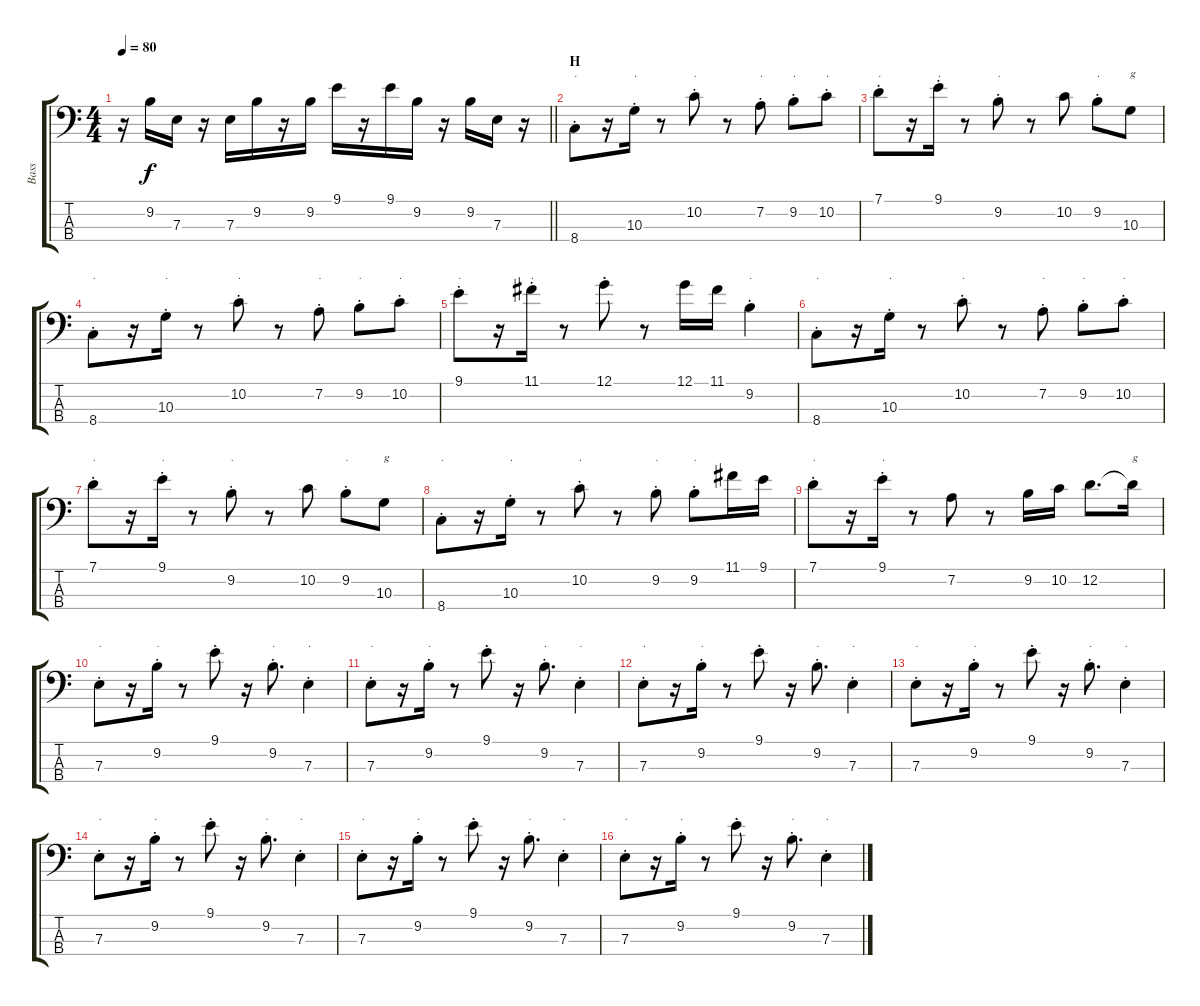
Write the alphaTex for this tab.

\track ("Bass" "Bass") {instrument electricbassfinger}
\staff {score tabs}
\tuning (G2 D2 A1 E1) {hide}
\ts (4 4)
\tempo 80
\clef f4
\barLineRight lightlight
\ks c
r.16{dy f} 9.2.16 7.3.16 r.16 7.3.16 9.2.16 r.16 9.2.16 9.1.16 r.16 9.1.16 9.2.16 r.16 9.2.16 7.3.16 r.16 |
\section ("" "H")
8.4{st}.8{txt "."} r.16 10.3{st}.16{txt "."} r.8 10.2{st}.8{txt "."} r.8 7.2{st}.8{txt "."} 9.2{st}.8{txt "."} 10.2{st}.8{txt "."} |
7.1{st}.8{txt "."} r.16 9.1{st}.16{txt "."} r.8 9.2{st}.8{txt "."} r.8 10.2.8 9.2{st}.8{txt "."} 10.3.8{txt "g"} |
8.4{st}.8{txt "."} r.16 10.3{st}.16{txt "."} r.8 10.2{st}.8{txt "."} r.8 7.2{st}.8{txt "."} 9.2{st}.8{txt "."} 10.2{st}.8{txt "."} |
9.1{st}.8{txt "."} r.16 11.1{st}.16{txt "."} r.8 12.1{st}.8{txt "."} r.8 12.1.16 11.1.16 9.2{st}.4{txt "."} |
8.4{st}.8{txt "."} r.16 10.3{st}.16{txt "."} r.8 10.2{st}.8{txt "."} r.8 7.2{st}.8{txt "."} 9.2{st}.8{txt "."} 10.2{st}.8{txt "."} |
7.1{st}.8{txt "."} r.16 9.1{st}.16{txt "."} r.8 9.2{st}.8{txt "."} r.8 10.2.8 9.2{st}.8{txt "."} 10.3.8{txt "g"} |
8.4{st}.8{txt "."} r.16 10.3{st}.16{txt "."} r.8 10.2{st}.8{txt "."} r.8 9.2{st}.8{txt "."} 9.2{st}.8{txt "."} 11.1.16 9.1.16 |
7.1{st}.8{txt "."} r.16 9.1{st}.16{txt "."} r.8 7.2.8 r.8 9.2.16 10.2.16 12.2.8{d} 12.2{t}.16{txt "g"} |
7.3{st}.8{txt "."} r.16 9.2{st}.16{txt "."} r.8 9.1{st}.8{txt "."} r.16 9.2{st}.8{d txt "."} 7.3{st}.4{txt "."} |
7.3{st}.8{txt "."} r.16 9.2{st}.16{txt "."} r.8 9.1{st}.8{txt "."} r.16 9.2{st}.8{d txt "."} 7.3{st}.4{txt "."} |
7.3{st}.8{txt "."} r.16 9.2{st}.16{txt "."} r.8 9.1{st}.8{txt "."} r.16 9.2{st}.8{d txt "."} 7.3{st}.4{txt "."} |
7.3{st}.8{txt "."} r.16 9.2{st}.16{txt "."} r.8 9.1{st}.8{txt "."} r.16 9.2{st}.8{d txt "."} 7.3{st}.4{txt "."} |
7.3{st}.8{txt "."} r.16 9.2{st}.16{txt "."} r.8 9.1{st}.8{txt "."} r.16 9.2{st}.8{d txt "."} 7.3{st}.4{txt "."} |
7.3{st}.8{txt "."} r.16 9.2{st}.16{txt "."} r.8 9.1{st}.8{txt "."} r.16 9.2{st}.8{d txt "."} 7.3{st}.4{txt "."} |
7.3{st}.8{txt "."} r.16 9.2{st}.16{txt "."} r.8 9.1{st}.8{txt "."} r.16 9.2{st}.8{d txt "."} 7.3{st}.4{txt "."}
